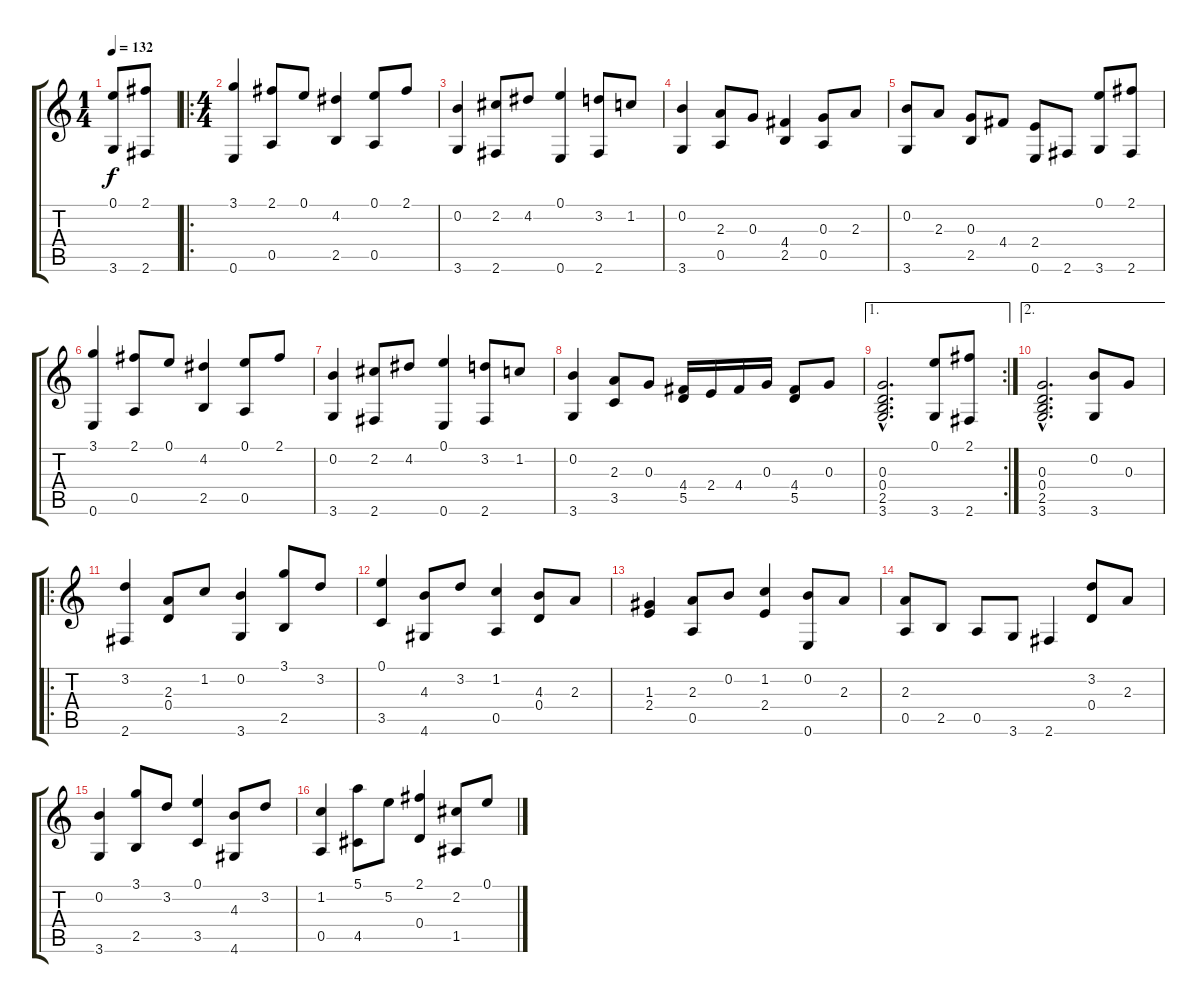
\track "" {instrument acousticguitarnylon}
\staff {score tabs}
\tuning (E4 B3 G3 D3 A2 E2) {hide}
\ts (1 4)
\tempo 132
\clef g2
\ks c
(0.1 3.6).8{dy f instrument acousticguitarnylon} (2.1 2.6).8 |
\ro
\ts (4 4)
(3.1 0.6).4 (2.1 0.5).8 0.1.8 (4.2 2.5).4 (0.1 0.5).8 2.1.8 |
(0.2 3.6).4 (2.2 2.6).8 4.2.8 (0.1 0.6).4 (3.2 2.6).8 1.2.8 |
(0.2 3.6).4 (2.3 0.5).8 0.3.8 (4.4 2.5).4 (0.3 0.5).8 2.3.8 |
(0.2 3.6).8 2.3.8 (0.3 2.5).8 4.4.8 (2.4 0.6).8 2.6.8 (0.1 3.6).8 (2.1 2.6).8 |
(3.1 0.6).4 (2.1 0.5).8 0.1.8 (4.2 2.5).4 (0.1 0.5).8 2.1.8 |
(0.2 3.6).4 (2.2 2.6).8 4.2.8 (0.1 0.6).4 (3.2 2.6).8 1.2.8 |
(0.2 3.6).4 (2.3 3.5).8 0.3.8 (4.4 5.5).16 2.4.16 4.4.16 0.3.16 (4.4 5.5).8 0.3.8 |
\ae 1
\rc 2
(0.3{hac} 0.4{hac} 2.5{hac} 3.6{hac}).2{d} (0.1 3.6).8 (2.1 2.6).8 |
\ae 2
(0.3{hac} 0.4{hac} 2.5{hac} 3.6{hac}).2{d} (0.2 3.6).8 0.3.8 |
\ro
(3.2 2.6).4 (2.3 0.4).8 1.2.8 (0.2 3.6).4 (3.1 2.5).8 3.2.8 |
(0.1 3.5).4 (4.3 4.6).8 3.2.8 (1.2 0.5).4 (4.3 0.4).8 2.3.8 |
(1.3 2.4).4 (2.3 0.5).8 0.2.8 (1.2 2.4).4 (0.2 0.6).8 2.3.8 |
(2.3 0.5).8 2.5.8 0.5.8 3.6.8 2.6.4 (3.2 0.4).8 2.3.8 |
(0.2 3.6).4 (3.1 2.5).8 3.2.8 (0.1 3.5).4 (4.3 4.6).8 3.2.8 |
(1.2 0.5).4 (5.1 4.5).8 5.2.8 (2.1 0.4).4 (2.2 1.5).8 0.1.8
